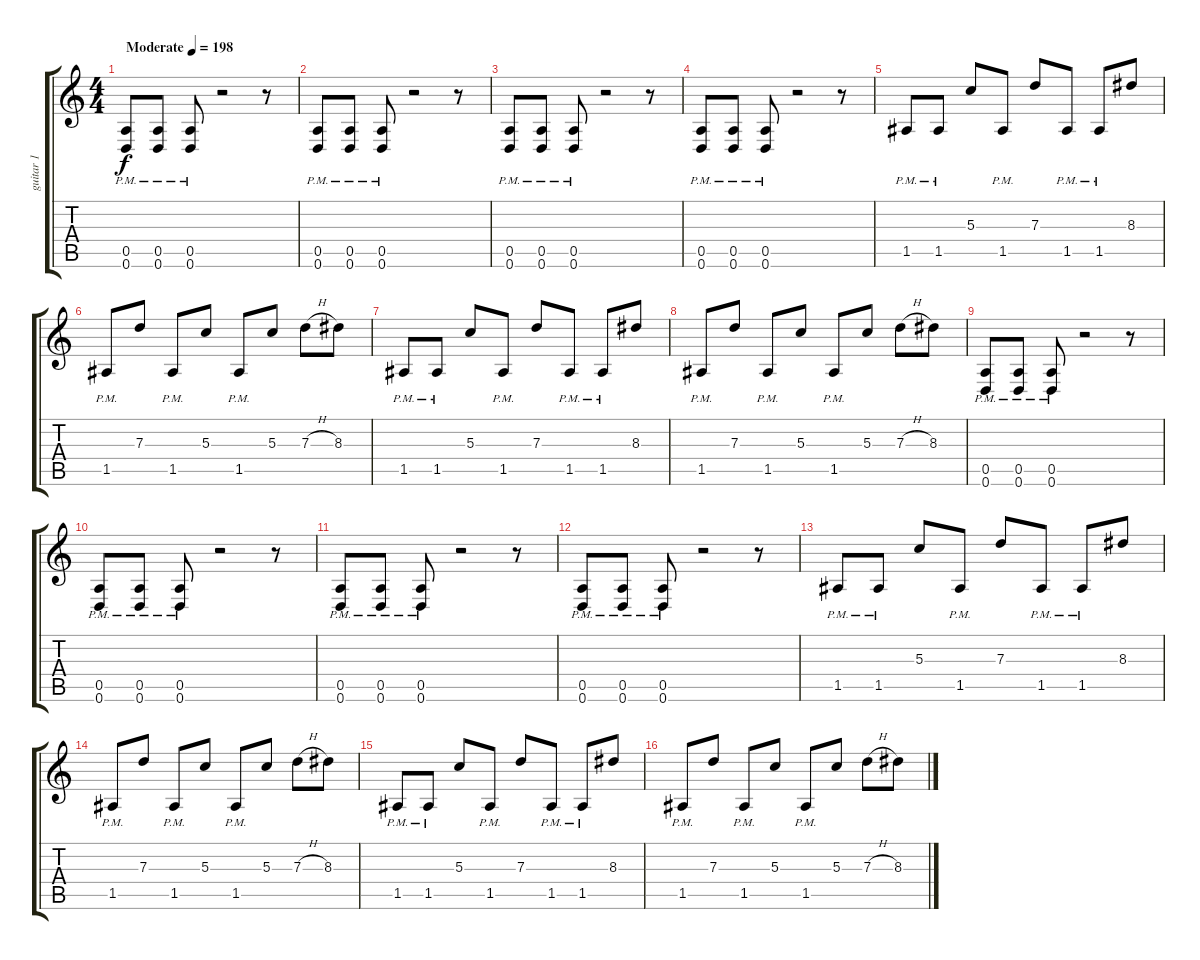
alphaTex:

\track ("guitar 1" "guitar 1") {instrument distortionguitar}
\staff {score tabs}
\tuning (E4 B3 G3 D3 A2 D2) {hide}
\ts (4 4)
\tempo (198 "Moderate")
\clef g2
\ks c
(0.5 0.6{pm}).8{dy f instrument distortionguitar} (0.5 0.6{pm}).8 (0.5 0.6{pm}).8 r.2 r.8 |
(0.5 0.6{pm}).8 (0.5 0.6{pm}).8 (0.5 0.6{pm}).8 r.2 r.8 |
(0.5 0.6{pm}).8 (0.5 0.6{pm}).8 (0.5 0.6{pm}).8 r.2 r.8 |
(0.5 0.6{pm}).8 (0.5 0.6{pm}).8 (0.5 0.6{pm}).8 r.2 r.8 |
1.5{pm}.8 1.5{pm}.8 5.3.8 1.5{pm}.8 7.3.8 1.5{pm}.8 1.5{pm}.8 8.3.8 |
1.5{pm}.8 7.3.8 1.5{pm}.8 5.3.8 1.5{pm}.8 5.3.8 7.3{h}.8 8.3.8 |
1.5{pm}.8 1.5{pm}.8 5.3.8 1.5{pm}.8 7.3.8 1.5{pm}.8 1.5{pm}.8 8.3.8 |
1.5{pm}.8 7.3.8 1.5{pm}.8 5.3.8 1.5{pm}.8 5.3.8 7.3{h}.8 8.3.8 |
(0.5 0.6{pm}).8 (0.5 0.6{pm}).8 (0.5 0.6{pm}).8 r.2 r.8 |
(0.5 0.6{pm}).8 (0.5 0.6{pm}).8 (0.5 0.6{pm}).8 r.2 r.8 |
(0.5 0.6{pm}).8 (0.5 0.6{pm}).8 (0.5 0.6{pm}).8 r.2 r.8 |
(0.5 0.6{pm}).8 (0.5 0.6{pm}).8 (0.5 0.6{pm}).8 r.2 r.8 |
1.5{pm}.8 1.5{pm}.8 5.3.8 1.5{pm}.8 7.3.8 1.5{pm}.8 1.5{pm}.8 8.3.8 |
1.5{pm}.8 7.3.8 1.5{pm}.8 5.3.8 1.5{pm}.8 5.3.8 7.3{h}.8 8.3.8 |
1.5{pm}.8 1.5{pm}.8 5.3.8 1.5{pm}.8 7.3.8 1.5{pm}.8 1.5{pm}.8 8.3.8 |
1.5{pm}.8 7.3.8 1.5{pm}.8 5.3.8 1.5{pm}.8 5.3.8 7.3{h}.8 8.3.8
